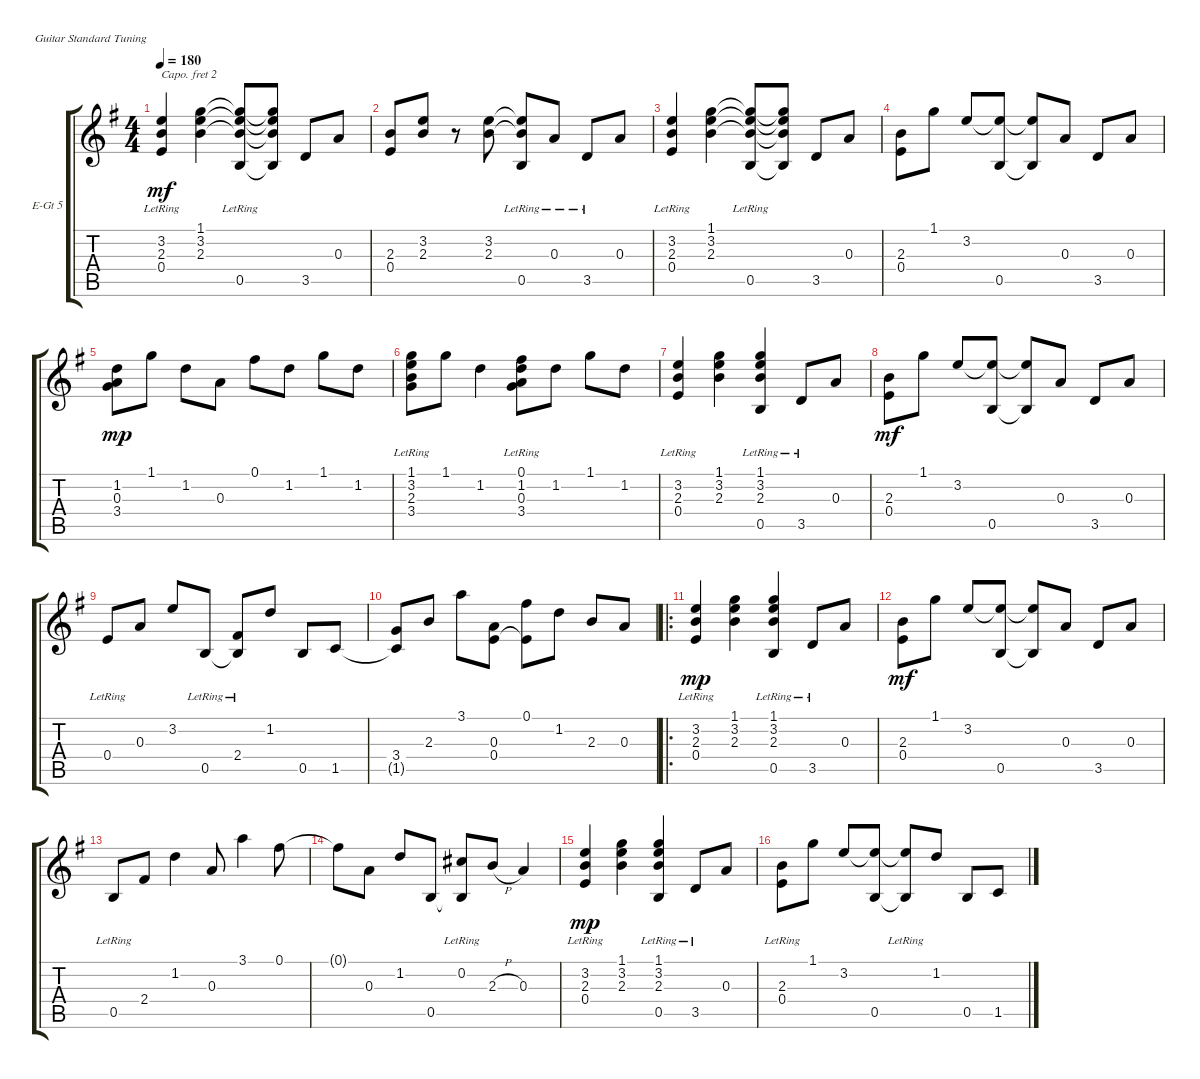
\defaultSystemsLayout 4
\bracketExtendMode groupsimilarinstruments
\firstSystemTrackNameOrientation horizontal
\otherSystemsTrackNameOrientation horizontal
\track ("Electric Guitar 5" "E-Gt 5") {instrument electricguitarclean}
\staff {score tabs}
\capo 2
\tuning (E4 B3 G3 D3 A2 E2)
\ts (4 4)
\tempo 180
\clef g2
\ks g
(0.4{lr} 2.3 3.2).4{dy mf} (1.1 3.2 2.3).4 (1.1{t} 3.2{t} 2.3{t} 0.5{lr}).8 (0.5{t} 2.3{t} 3.2{t} 1.1{t}).8 3.5.8 0.3.8 |
(0.4 2.3).8 (2.3 3.2).8 r.8 (3.2 2.3).8 (2.3{t} 3.2{t} 0.5{lr}).8 0.3{lr}.8 3.5{lr}.8 0.3.8 |
(0.4{lr} 2.3 3.2).4 (1.1 3.2 2.3).4 (1.1{t} 3.2{t} 2.3{t} 0.5{lr}).8 (0.5{t} 2.3{t} 3.2{t} 1.1{t}).8 3.5.8 0.3.8 |
(2.3 0.4).8 1.1.8 3.2.8 (0.5 3.2{t}).8 (3.2{t} 0.5{t}).8 0.3.8 3.5.8 0.3.8 |
(1.2 0.3 3.4).8{dy mp} 1.1.8 1.2.8 0.3.8 0.1.8 1.2.8 1.1.8 1.2.8 |
(1.1 3.2 2.3{lr} 3.4{lr}).8 1.1.8 1.2.4 (0.1 1.2 0.3{lr} 3.4{lr}).8 1.2.8 1.1.8 1.2.8 |
(3.2 2.3 0.4{lr}).4 (2.3 3.2 1.1).4 (1.1 3.2 2.3 0.5{lr}).4 3.5{lr}.8 0.3.8 |
(2.3 0.4).8{dy mf} 1.1.8 3.2.8 (0.5 3.2{t}).8 (3.2{t} 0.5{t}).8 0.3.8 3.5.8 0.3.8 |
0.4{lr}.8 0.3.8 3.2.8 0.5{lr}.8 (0.5{lr t} 2.4).8 1.2.8 0.5.8 1.5.8 |
(1.5{t} 3.4).8 2.3.8 3.1.8 (0.3 0.4).8 (0.4{t} 0.1).8 1.2.8 2.3.8 0.3.8 |
\ro
(3.2 2.3 0.4{lr}).4{dy mp} (2.3 3.2 1.1).4 (1.1 3.2 2.3 0.5{lr}).4 3.5{lr}.8 0.3.8 |
(2.3 0.4).8{dy mf} 1.1.8 3.2.8 (0.5 3.2{t}).8 (3.2{t} 0.5{t}).8 0.3.8 3.5.8 0.3.8 |
0.5{lr}.8 2.4.8 1.2.4 0.3.8 3.1.4 0.1.8 |
0.1{t}.8 0.3.8 1.2.8 0.5.8 (0.5{lr t} 0.2).8 2.3{h}.8 0.3.4 |
(3.2 2.3 0.4{lr}).4{dy mp} (2.3 3.2 1.1).4 (1.1 3.2 2.3 0.5{lr}).4 3.5{lr}.8 0.3.8 |
(0.4{lr} 2.3).8 1.1.8 3.2.8 (0.5 3.2{t}).8 (0.5{lr t} 3.2{t}).8 1.2.8 0.5.8 1.5.8
